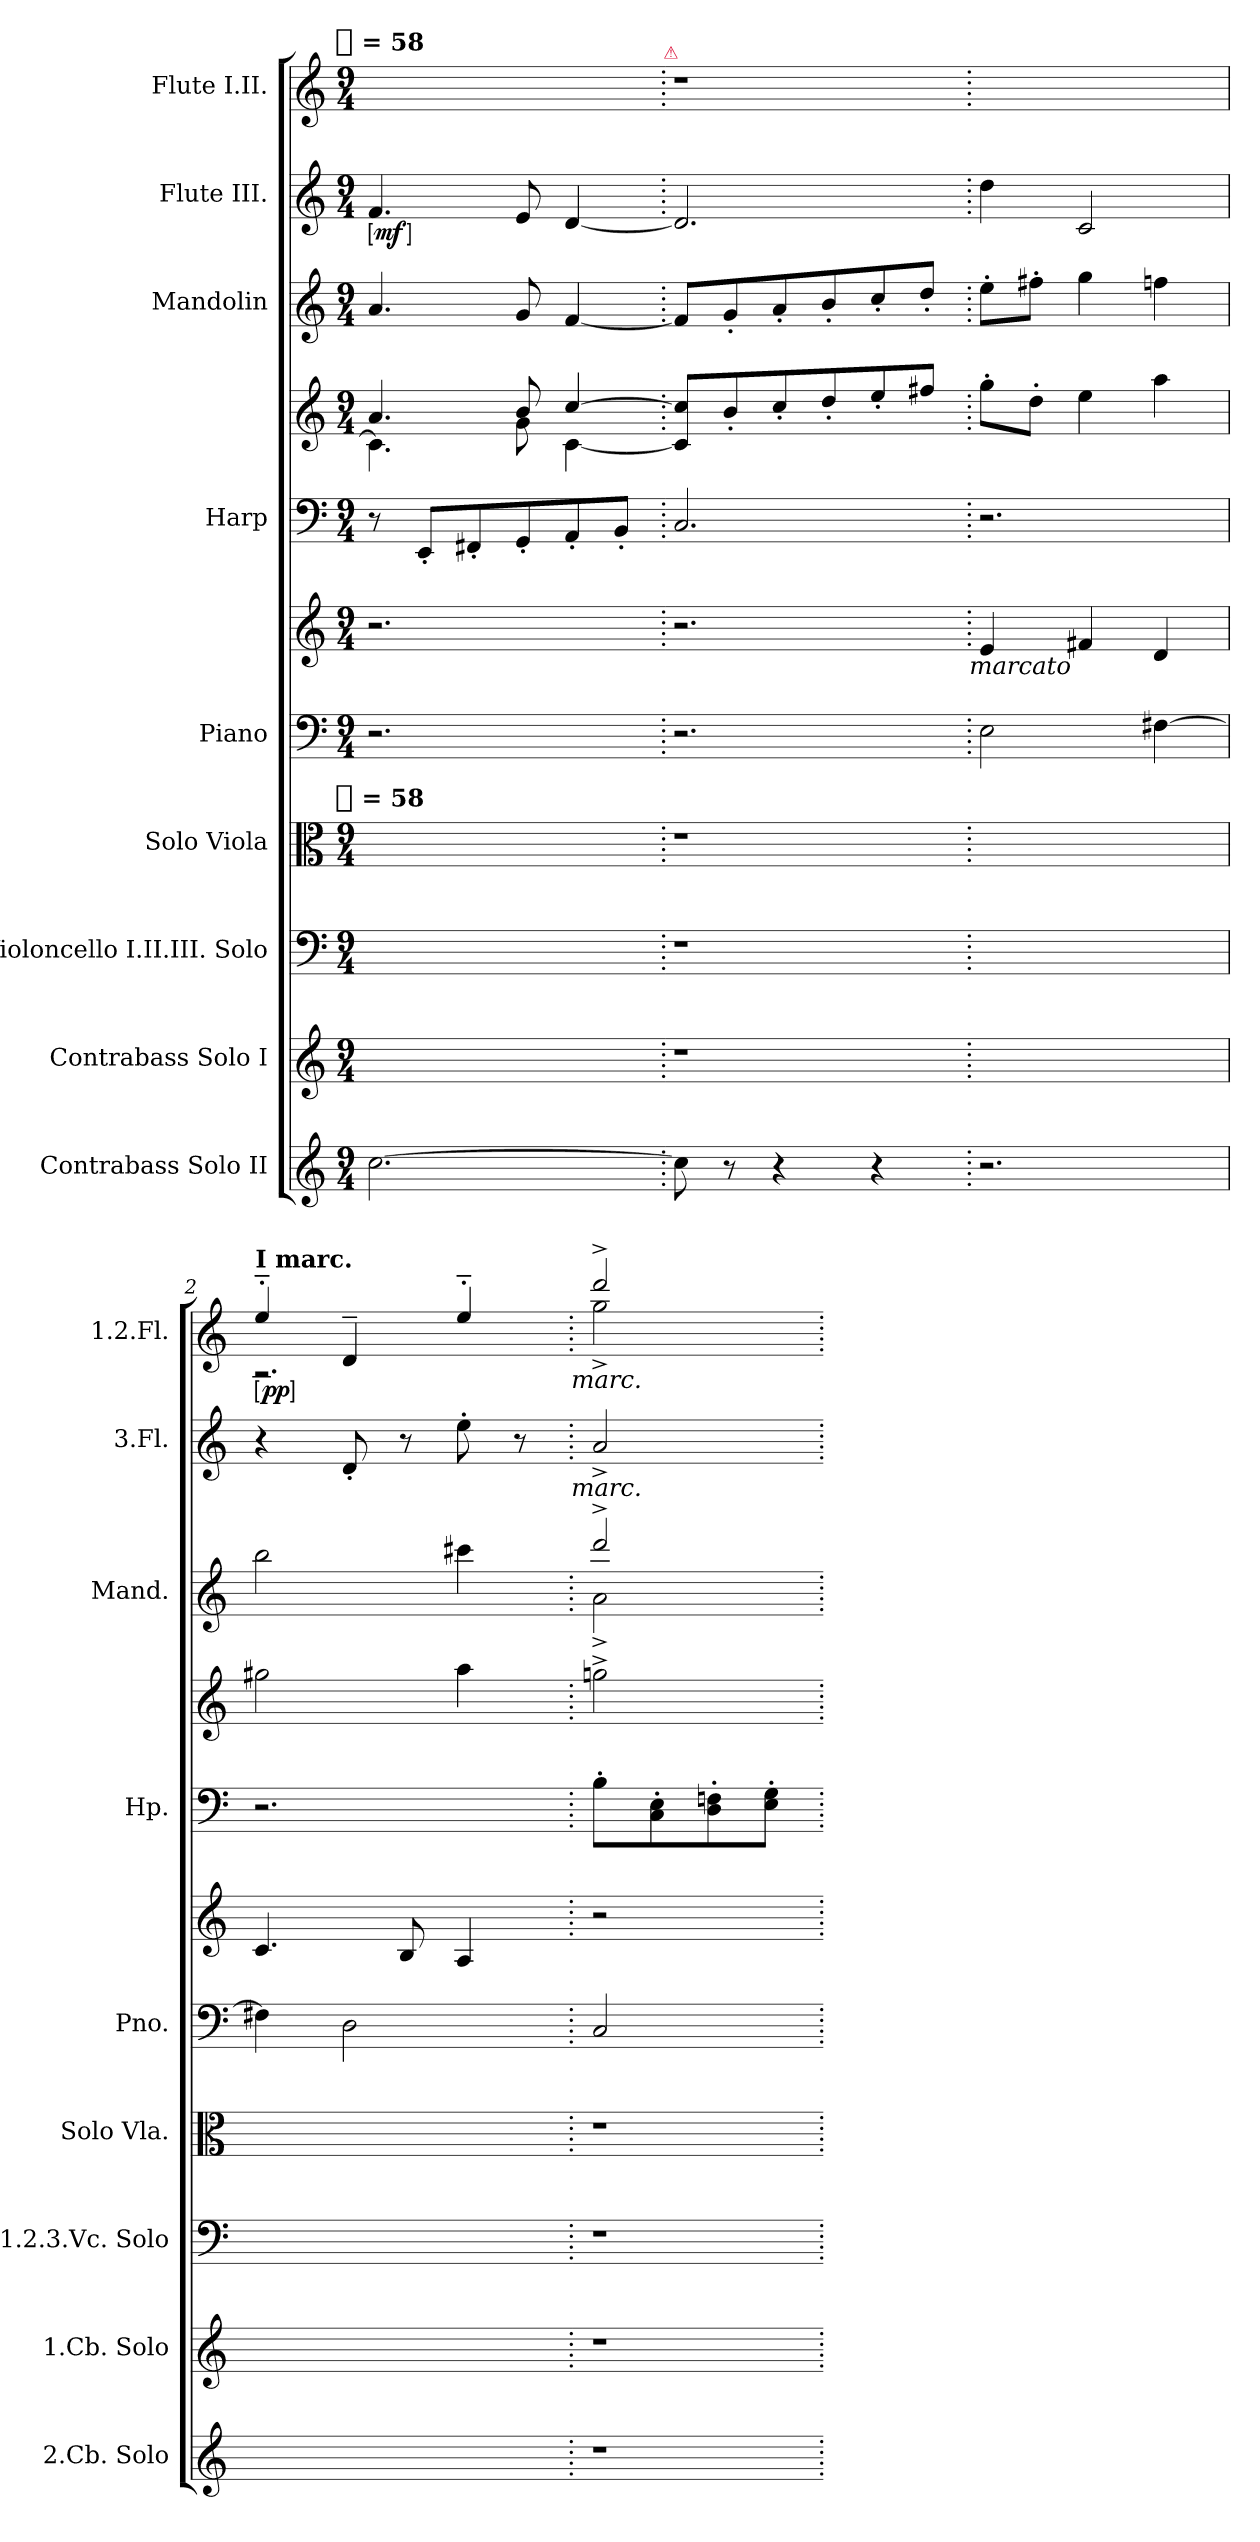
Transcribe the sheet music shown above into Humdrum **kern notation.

**kern	**kern	**kern	**kern	**kern	**kern	**kern	**kern	**kern	**kern	**dynam	**kern	**dynam
*part11	*part10	*part9	*part8	*part7	*part6	*part5	*part4	*part3	*part2	*part2	*part1	*part1
*staff11	*staff10	*staff9	*staff8	*staff7	*staff6	*staff5	*staff4	*staff3	*staff2	*staff2	*staff1	*staff1
*I"Contrabass Solo II	*I"Contrabass Solo I	*I"Violoncello I.II.III. Solo	*I"Solo Viola	*I"Piano	*	*I"Harp	*	*I"Mandolin	*I"Flute III.	*	*I"Flute I.II.	*
*I'2.Cb. Solo	*I'1.Cb. Solo	*I'1.2.3.Vc. Solo	*I'Solo Vla.	*I'Pno.	*	*I'Hp.	*	*I'Mand.	*I'3.Fl.	*	*I'1.2.Fl.	*
*clefG2	*clefG2	*clefF4	*clefC3	*clefF4	*clefG2	*clefF4	*clefG2	*clefG2	*clefG2	*	*clefG2	*
*ITrd7c12	*ITrd7c12	*	*	*	*	*	*	*	*	*	*	*
*k[]	*k[]	*k[]	*k[]	*k[]	*k[]	*k[]	*k[]	*k[]	*k[]	*	*k[]	*
*C:	*C:	*C:	*C:	*C:	*C:	*C:	*C:	*C:	*C:	*	*C:	*
!!LO:TX:omd:t=[half] = 58
*M9/4	*M9/4	*M9/4	*M9/4	*M9/4	*M9/4	*M9/4	*M9/4	*M9/4	*M9/4	*	*M9/4	*
*MM116	*MM116	*MM116	*MM116	*MM116	*MM116	*MM116	*MM116	*MM116	*MM116	*	*MM116	*
=1	=1	=1	=1	=1	=1	=1	=1	=1	=1	=1	=1	=1
*	*	*	*	*	*	*	*^	*	*	*	*	*
!	!	!	!LO:TX:t=[half] = 58	!	!	!	!	!	!	!	!	!	!
!	!	!	!	!	!	!	!	!	!	!	!LO:DY:ed=brack	!	!
[2.c	2.ryy	2.ryy	2.ryy	2.r	2.r	8r	4.a	4.c]	4.a	4.f	mf	2.ryy	.
.	.	.	.	.	.	8EE'L	.	.	.	.	.	.	.
.	.	.	.	.	.	8FF#X'	.	.	.	.	.	.	.
.	.	.	.	.	.	8GG'	8b	8g	8g	8e	.	.	.
.	.	.	.	.	.	8AA'	[4cc	[4c	[4f	[4d	.	.	.
.	.	.	.	.	.	8BB'J	.	.	.	.	.	.	.
*	*	*	*	*	*	*	*v	*v	*	*	*	*	*
!	!	!	!	!	!	!	!	!	!	!	!LO:TX:a:color=crimson:t=⚠	!
=.	=.	=.	=.	=.	=.	=.	=.	=.	=.	=.	=.	=.
!	!LO:N:vis=1	!LO:N:vis=1	!LO:N:vis=1	!	!	!	!	!	!	!	!LO:N:vis=1	!
8c]	2.r	2.r	2.r	2.r	2.r	2.C	8c] 8cc]L	8fL]	2.d]	.	2.r	.
8r	.	.	.	.	.	.	8b'	8g'	.	.	.	.
4r	.	.	.	.	.	.	8cc'	8a'	.	.	.	.
.	.	.	.	.	.	.	8dd'	8b'	.	.	.	.
4r	.	.	.	.	.	.	8ee'	8cc'	.	.	.	.
.	.	.	.	.	.	.	8ff#XJ	8dd'J	.	.	.	.
!	!	!	!	!	!LO:TX:b:i:t=marcato	!	!	!	!	!	!	!
=.	=.	=.	=.	=.	=.	=.	=.	=.	=.	=.	=.	=.
2.r	2.ryy	2.ryy	2.ryy	2E	4e	2.r	8gg'L	8ee'L	4dd	.	2.ryy	.
.	.	.	.	.	.	.	8dd'J	8ff#X'J	.	.	.	.
.	.	.	.	.	4f#X	.	4ee	4gg	2c	.	.	.
.	.	.	.	[4F#X	4d	.	4aa	4ffn	.	.	.	.
=2	=2	=2	=2	=2	=2	=2	=2	=2	=2	=2	=2	=2
*	*	*	*	*	*	*	*	*	*	*	*^	*
!	!	!	!	!	!	!	!	!	!	!	!LO:TX:a:B:t=I marc.	!	!
!	!	!	!	!	!	!	!	!	!	!	!	!	!LO:DY:ed=brack
2.ryy	2.ryy	2.ryy	2.ryy	4F#X]	4.c	2.r	2gg#X	2bb	4r	.	4ee'~	2.rA	pp
.	.	.	.	2D	.	.	.	.	8d'	.	4d~	.	.
.	.	.	.	.	8B	.	.	.	8r	.	.	.	.
.	.	.	.	.	4A	.	4aa	4ccc#X	8ee'	.	4ee'~	.	.
.	.	.	.	.	.	.	.	.	8r	.	.	.	.
!	!	!	!	!	!	!	!	!	!	!	!LO:TX:b:i:t=marc.	!	!
!	!	!	!	!	!	!	!	!	!LO:TX:b:i:t=marc.	!	!	!	!
=.	=.	=.	=.	=.	=.	=.	=.	=.	=.	=.	=.	=.	=.
!LO:N:vis=1	!LO:N:vis=1	!LO:N:vis=1	!LO:N:vis=1	!	!	!	!	!	!	!	!	!	!
*	*	*	*	*	*	*	*	*^	*	*	*	*	*
2r	2r	2r	2r	2C	2r	8B'L	2ggn^	2ddd^	2a^	2a^	.	2ddd^	2gg^	.
.	.	.	.	.	.	8C' 8E'	.	.	.	.	.	.	.	.
.	.	.	.	.	.	8D' 8Fn'	.	.	.	.	.	.	.	.
.	.	.	.	.	.	8E' 8G'J	.	.	.	.	.	.	.	.
*	*	*	*	*	*	*	*	*v	*v	*	*	*v	*v	*
=.	=.	=.	=.	=.	=.	=.	=.	=.	=.	=.	=.	=.
*-	*-	*-	*-	*-	*-	*-	*-	*-	*-	*-	*-	*-
